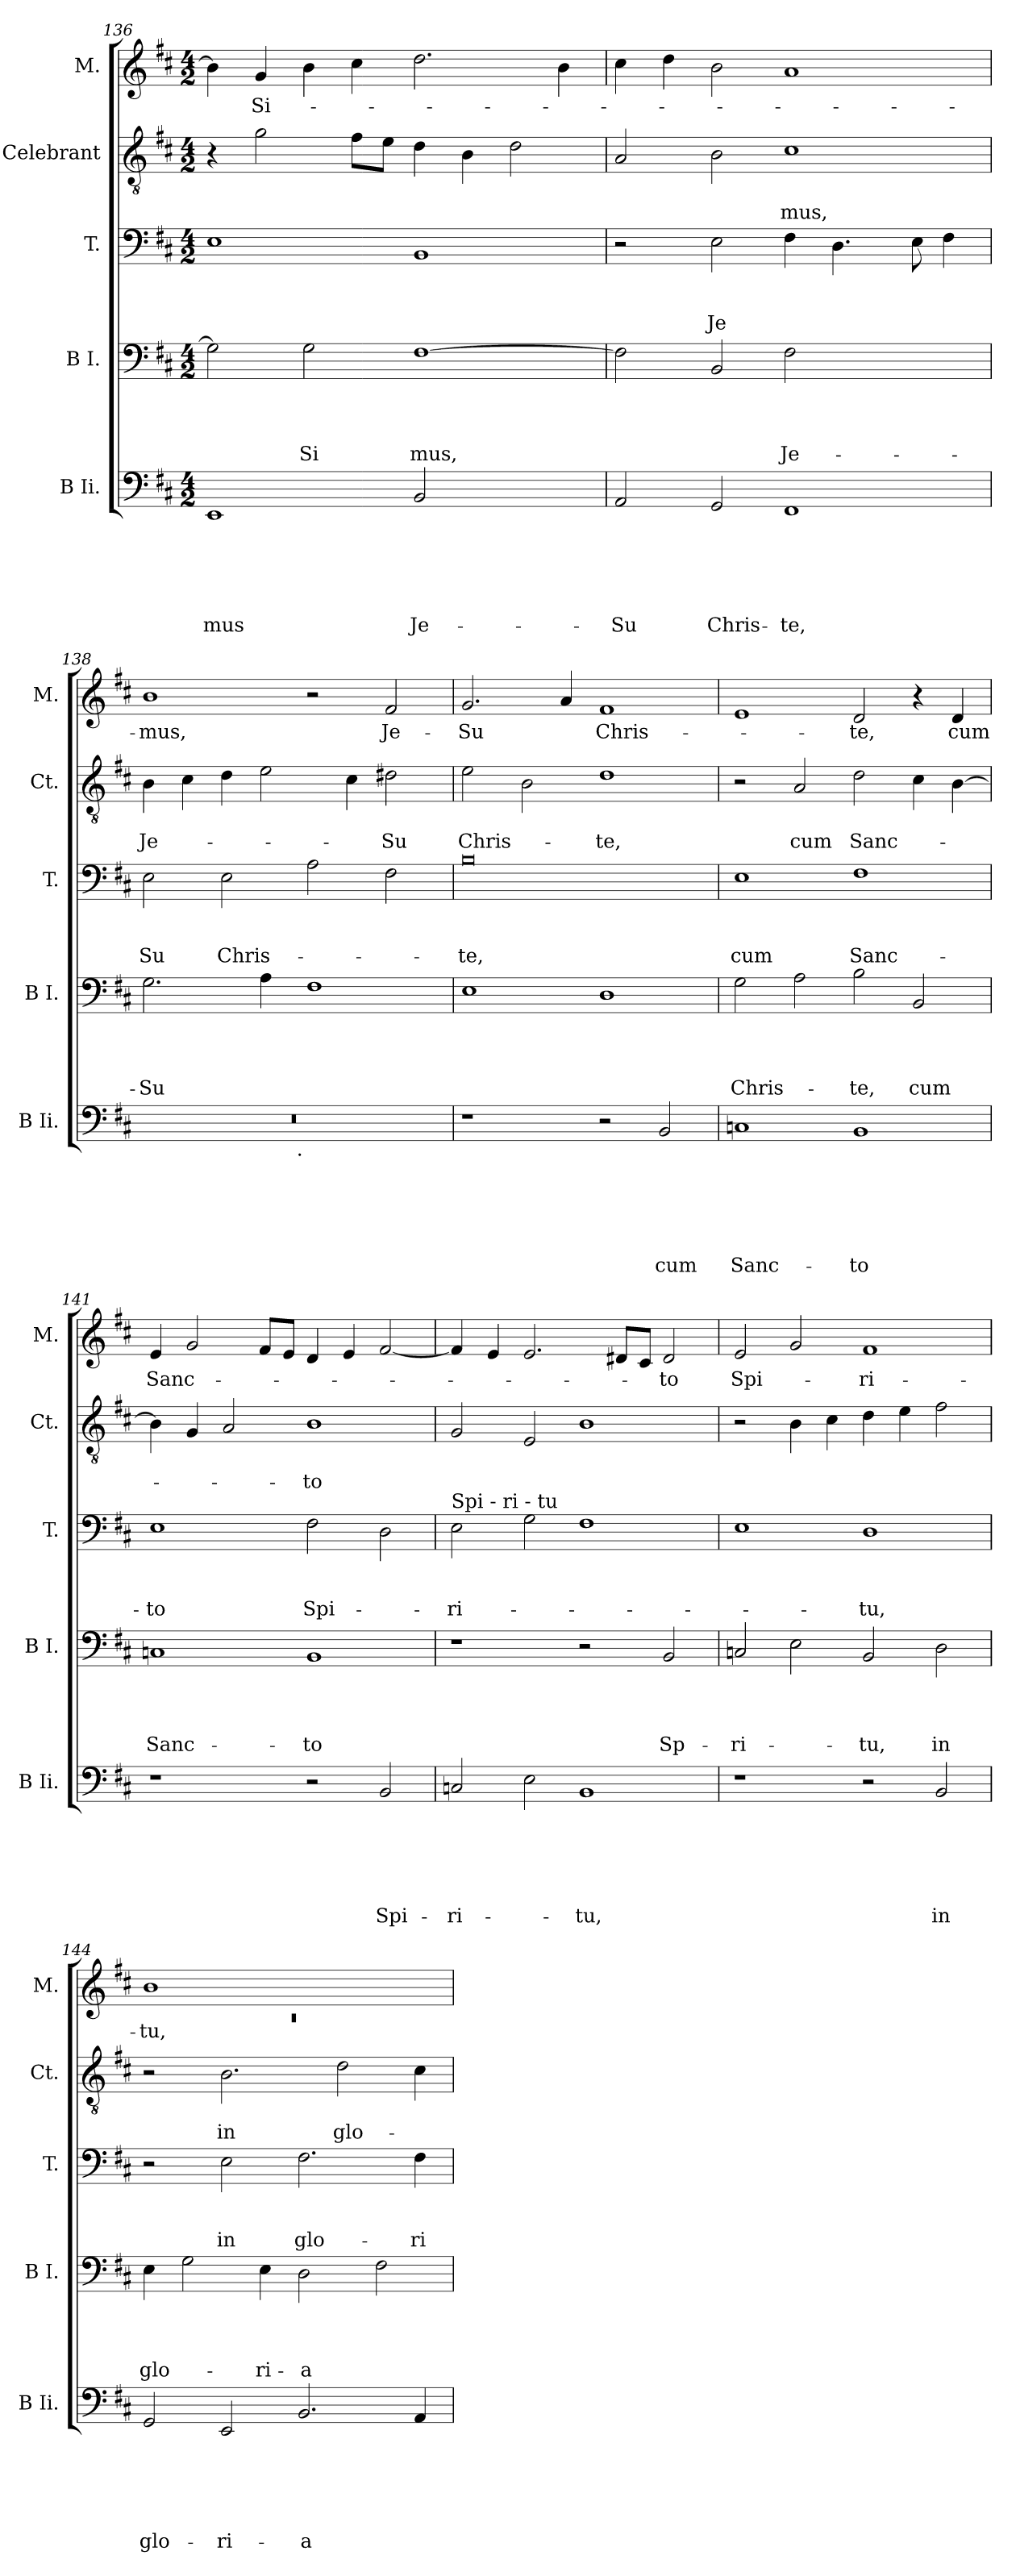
**kern	**text	**text	**text	**text	**text	**text	**kern	**text	**text	**text	**text	**kern	**text	**text	**text	**kern	**text	**text	**kern	**text
*part5	*part5	*part5	*part5	*part5	*part5	*part5	*part4	*part4	*part4	*part4	*part4	*part3	*part3	*part3	*part3	*part2	*part2	*part2	*part1	*part1
*staff5	*staff5	*staff5	*staff5	*staff5	*staff5	*staff5	*staff4	*staff4	*staff4	*staff4	*staff4	*staff3	*staff3	*staff3	*staff3	*staff2	*staff2	*staff2	*staff1	*staff1
*I"B Ii.	*	*	*	*	*	*	*I"B I.	*	*	*	*	*I"T.	*	*	*	*I"Celebrant	*	*	*I"M.	*
*I'B Ii.	*	*	*	*	*	*	*I'B I.	*	*	*	*	*I'T.	*	*	*	*I'Ct.	*	*	*I'M.	*
*clefF4	*	*	*	*	*	*	*clefF4	*	*	*	*	*clefF4	*	*	*	*clefGv2	*	*	*clefG2	*
*k[f#c#]	*	*	*	*	*	*	*k[f#c#]	*	*	*	*	*k[f#c#]	*	*	*	*k[f#c#]	*	*	*k[f#c#]	*
*D:	*	*	*	*	*	*	*D:	*	*	*	*	*D:	*	*	*	*D:	*	*	*D:	*
*M4/2	*	*	*	*	*	*	*M4/2	*	*	*	*	*M4/2	*	*	*	*M4/2	*	*	*M4/2	*
=136	=136	=136	=136	=136	=136	=136	=136	=136	=136	=136	=136	=136	=136	=136	=136	=136	=136	=136	=136	=136
!	!	!	!	!	!	!LO:LY:b	!	!	!	!	!	!	!	!	!	!	!	!	!	!
1EE	.	.	.	.	.	-mus	2G\]	.	.	.	.	1E	.	.	.	4r	.	.	4b\]	.
!	!	!	!	!	!	!	!	!	!	!	!	!	!	!	!	!	!	!	!	!LO:LY:b
.	.	.	.	.	.	.	.	.	.	.	.	.	.	.	.	2g\	.	.	4g/	-Si-
!	!	!	!	!	!	!	!	!	!	!	!LO:LY:b	!	!	!	!	!	!	!	!	!
.	.	.	.	.	.	.	2G\	.	.	.	Si	.	.	.	.	.	.	.	4b\	.
.	.	.	.	.	.	.	.	.	.	.	.	.	.	.	.	8f#\L	.	.	4cc#\	.
.	.	.	.	.	.	.	.	.	.	.	.	.	.	.	.	8e\J	.	.	.	.
!	!	!	!	!	!	!LO:LY:b	!	!	!	!	!LO:LY:b	!	!	!	!	!	!	!	!	!
2BB/	.	.	.	.	.	Je-	[>1F#	.	.	.	mus,	1BB	.	.	.	4d\	.	.	2.dd\	.
.	.	.	.	.	.	.	.	.	.	.	.	.	.	.	.	4B\	.	.	.	.
2ryy	.	.	.	.	.	.	.	.	.	.	.	.	.	.	.	2d\	.	.	.	.
.	.	.	.	.	.	.	.	.	.	.	.	.	.	.	.	.	.	.	4b\	.
=137	=137	=137	=137	=137	=137	=137	=137	=137	=137	=137	=137	=137	=137	=137	=137	=137	=137	=137	=137	=137
!	!	!	!	!	!	!LO:LY:b	!	!	!	!	!	!	!	!	!	!	!	!	!	!
2AA/	.	.	.	.	.	-Su	2F#\]	.	.	.	.	2r	.	.	.	2A/	.	.	4cc#\	.
.	.	.	.	.	.	.	.	.	.	.	.	.	.	.	.	.	.	.	4dd\	.
!	!	!	!	!	!	!LO:LY:b	!	!	!	!	!	!	!	!	!LO:LY:b	!	!	!	!	!
2GG/	.	.	.	.	.	Chris-	2BB/	.	.	.	.	2E\	.	.	Je	2B\	.	.	2b\	.
!	!	!	!	!	!	!LO:LY:b	!	!	!	!	!LO:LY:b	!	!	!	!	!	!	!LO:LY:b	!	!
1FF#	.	.	.	.	.	-te,	2F#\	.	.	.	Je-	4F#\	.	.	.	1c#	.	-mus,	1a	.
.	.	.	.	.	.	.	.	.	.	.	.	4.D\	.	.	.	.	.	.	.	.
.	.	.	.	.	.	.	2ryy	.	.	.	.	.	.	.	.	.	.	.	.	.
.	.	.	.	.	.	.	.	.	.	.	.	8E\	.	.	.	.	.	.	.	.
.	.	.	.	.	.	.	.	.	.	.	.	4F#\	.	.	.	.	.	.	.	.
=138	=138	=138	=138	=138	=138	=138	=138	=138	=138	=138	=138	=138	=138	=138	=138	=138	=138	=138	=138	=138
!	!	!	!	!	!	!	!	!	!	!	!LO:LY:b	!	!	!	!LO:LY:b	!	!	!LO:LY:b	!	!LO:LY:b
*^	*	*	*	*	*	*	*	*	*	*	*	*	*	*	*	*	*	*	*	*
0r	2ryy	.	.	.	.	.	.	2.G\	.	.	.	-Su	2E\	.	.	Su	4B\	.	Je-	1b	-mus,
.	.	.	.	.	.	.	.	.	.	.	.	.	.	.	.	.	4c#\	.	.	.	.
!	!	!	!	!	!	!	!	!	!	!	!	!	!	!	!	!LO:LY:b	!	!	!	!	!
.	4...ryy	.	.	.	.	.	.	.	.	.	.	.	2E\	.	.	Chris-	4d\	.	.	.	.
.	.	.	.	.	.	.	.	4A\	.	.	.	.	.	.	.	.	2e\	.	.	.	.
!	!LO:TX:b:t=.	!	!	!	!	!	!	!	!	!	!	!	!	!	!	!	!	!	!	!	!
.	1ryy	.	.	.	.	.	.	.	.	.	.	.	.	.	.	.	.	.	.	.	.
.	.	.	.	.	.	.	.	1F#	.	.	.	.	2A\	.	.	.	.	.	.	2r	.
.	.	.	.	.	.	.	.	.	.	.	.	.	.	.	.	.	4c#\	.	.	.	.
!	!	!	!	!	!	!	!	!	!	!	!	!	!	!	!	!	!	!	!LO:LY:b	!	!LO:LY:b
.	.	.	.	.	.	.	.	.	.	.	.	.	2F#\	.	.	.	2d#\	.	-Su	2f#/	Je-
.	32ryy	.	.	.	.	.	.	.	.	.	.	.	.	.	.	.	.	.	.	.	.
!!LO:PB:g=z
=139	=139	=139	=139	=139	=139	=139	=139	=139	=139	=139	=139	=139	=139	=139	=139	=139	=139	=139	=139	=139	=139
!	!	!	!	!	!	!	!	!	!	!	!	!	!	!	!	!LO:LY:b	!	!	!LO:LY:b	!	!LO:LY:b
*v	*v	*	*	*	*	*	*	*	*	*	*	*	*	*	*	*	*	*	*	*	*
1r	.	.	.	.	.	.	1E	.	.	.	.	0B	.	.	-te,	2e\	.	Chris-	2.g/	-Su
.	.	.	.	.	.	.	.	.	.	.	.	.	.	.	.	2B\	.	.	.	.
.	.	.	.	.	.	.	.	.	.	.	.	.	.	.	.	.	.	.	4a/	.
!	!	!	!	!	!	!	!	!	!	!	!	!	!	!	!	!	!	!LO:LY:b	!	!LO:LY:b
2r	.	.	.	.	.	.	1D	.	.	.	.	.	.	.	.	1d	.	-te,	1f#	Chris-
!	!	!	!	!	!	!LO:LY:b	!	!	!	!	!	!	!	!	!	!	!	!	!	!
2BB/	.	.	.	.	.	cum	.	.	.	.	.	.	.	.	.	.	.	.	.	.
=140	=140	=140	=140	=140	=140	=140	=140	=140	=140	=140	=140	=140	=140	=140	=140	=140	=140	=140	=140	=140
!	!	!	!	!	!	!LO:LY:b	!	!	!	!	!LO:LY:b	!	!	!	!LO:LY:b	!	!	!	!	!
1Cn	.	.	.	.	.	Sanc-	2G\	.	.	.	Chris-	1E	.	.	cum	2r	.	.	1e	.
!	!	!	!	!	!	!	!	!	!	!	!	!	!	!	!	!	!	!LO:LY:b	!	!
.	.	.	.	.	.	.	2A\	.	.	.	.	.	.	.	.	2A/	.	cum	.	.
!	!	!	!	!	!	!LO:LY:b	!	!	!	!	!LO:LY:b	!	!	!	!LO:LY:b	!	!	!LO:LY:b	!	!LO:LY:b
1BB	.	.	.	.	.	-to	2B\	.	.	.	-te,	1F#	.	.	Sanc-	2d\	.	Sanc-	2d/	-te,
!	!	!	!	!	!	!	!	!	!	!	!LO:LY:b	!	!	!	!	!	!	!	!	!
.	.	.	.	.	.	.	2BB/	.	.	.	cum	.	.	.	.	4c#\	.	.	4r	.
!	!	!	!	!	!	!	!	!	!	!	!	!	!	!	!	!	!	!	!	!LO:LY:b
.	.	.	.	.	.	.	.	.	.	.	.	.	.	.	.	[>4B\	.	.	4d/	cum
=141	=141	=141	=141	=141	=141	=141	=141	=141	=141	=141	=141	=141	=141	=141	=141	=141	=141	=141	=141	=141
!	!	!	!	!	!	!	!	!	!	!	!LO:LY:b	!	!	!	!LO:LY:b	!	!	!	!	!LO:LY:b
1r	.	.	.	.	.	.	1Cn	.	.	.	Sanc-	1E	.	.	-to	4B\]	.	.	4e/	Sanc-
.	.	.	.	.	.	.	.	.	.	.	.	.	.	.	.	4G/	.	.	2g/	.
.	.	.	.	.	.	.	.	.	.	.	.	.	.	.	.	2A/	.	.	.	.
.	.	.	.	.	.	.	.	.	.	.	.	.	.	.	.	.	.	.	8f#/L	.
.	.	.	.	.	.	.	.	.	.	.	.	.	.	.	.	.	.	.	8e/J	.
!	!	!	!	!	!	!	!	!	!	!	!LO:LY:b	!	!	!	!LO:LY:b	!	!	!LO:LY:b	!	!
2r	.	.	.	.	.	.	1BB	.	.	.	-to	2F#\	.	.	Spi-	1B	.	-to	4d/	.
.	.	.	.	.	.	.	.	.	.	.	.	.	.	.	.	.	.	.	4e/	.
!	!	!	!	!	!	!LO:LY:b	!	!	!	!	!	!	!	!	!	!	!	!	!	!
2BB/	.	.	.	.	.	Spi-	.	.	.	.	.	2D\	.	.	.	.	.	.	[<2f#/	.
=142	=142	=142	=142	=142	=142	=142	=142	=142	=142	=142	=142	=142	=142	=142	=142	=142	=142	=142	=142	=142
!	!	!	!	!	!	!	!	!	!	!	!	!LO:TX:a:t=Spi - ri - tu	!	!	!	!	!	!	!	!
!	!	!	!	!	!	!LO:LY:b	!	!	!	!	!	!	!	!	!LO:LY:b	!	!	!	!	!
2Cn>/	.	.	.	.	.	-ri-	1r	.	.	.	.	2E\	.	.	-ri-	2G/	.	.	4f#/]	.
.	.	.	.	.	.	.	.	.	.	.	.	.	.	.	.	.	.	.	4e/	.
2E\	.	.	.	.	.	.	.	.	.	.	.	2G\	.	.	.	2E/	.	.	2.e/	.
!	!	!	!	!	!	!LO:LY:b	!	!	!	!	!	!	!	!	!	!	!	!	!	!
1BB	.	.	.	.	.	-tu,	2r	.	.	.	.	1F#	.	.	.	1B	.	.	.	.
.	.	.	.	.	.	.	.	.	.	.	.	.	.	.	.	.	.	.	8d#/L	.
.	.	.	.	.	.	.	.	.	.	.	.	.	.	.	.	.	.	.	8c#/J	.
!	!	!	!	!	!	!	!	!	!	!	!LO:LY:b	!	!	!	!	!	!	!	!	!LO:LY:b
.	.	.	.	.	.	.	2BB/	.	.	.	Sp-	.	.	.	.	.	.	.	2d#/	-to
=143	=143	=143	=143	=143	=143	=143	=143	=143	=143	=143	=143	=143	=143	=143	=143	=143	=143	=143	=143	=143
!	!	!	!	!	!	!	!	!	!	!	!LO:LY:b	!	!	!	!	!	!	!	!	!LO:LY:b
1r	.	.	.	.	.	.	2Cn</	.	.	.	-ri-	1E	.	.	.	2r	.	.	2e/	Spi-
.	.	.	.	.	.	.	2E\	.	.	.	.	.	.	.	.	4B\	.	.	2g/	.
.	.	.	.	.	.	.	.	.	.	.	.	.	.	.	.	4c#\	.	.	.	.
!	!	!	!	!	!	!	!	!	!	!	!LO:LY:b	!	!	!	!LO:LY:b	!	!	!	!	!LO:LY:b
2r	.	.	.	.	.	.	2BB/	.	.	.	-tu,	1D	.	.	-tu,	4d\	.	.	1f#	-ri-
.	.	.	.	.	.	.	.	.	.	.	.	.	.	.	.	4e\	.	.	.	.
!	!	!	!	!	!	!LO:LY:b	!	!	!	!	!LO:LY:b	!	!	!	!	!	!	!	!	!
2BB/	.	.	.	.	.	in	2D\	.	.	.	in	.	.	.	.	2f#\	.	.	.	.
!!LO:LB:g=z
=144	=144	=144	=144	=144	=144	=144	=144	=144	=144	=144	=144	=144	=144	=144	=144	=144	=144	=144	=144	=144
*	*	*	*	*	*	*	*	*	*	*	*	*	*	*	*	*	*	*	*^	*
!	!	!	!	!	!	!LO:LY:b	!	!	!	!	!LO:LY:b	!	!	!	!	!	!	!	!	!LO:N:vis=1	!LO:LY:b
2GG/	.	.	.	.	.	glo-	4E\	.	.	.	glo-	2r	.	.	.	2r	.	.	1b	0rc	-tu,
.	.	.	.	.	.	.	2G\	.	.	.	.	.	.	.	.	.	.	.	.	.	.
!	!	!	!	!	!	!LO:LY:b	!	!	!	!	!	!	!	!	!LO:LY:b	!	!	!LO:LY:b	!	!	!
2EE/	.	.	.	.	.	-ri-	.	.	.	.	.	2E\	.	.	in	2.B\	.	in	.	.	.
!	!	!	!	!	!	!	!	!	!	!	!LO:LY:b	!	!	!	!	!	!	!	!	!	!
.	.	.	.	.	.	.	4E\	.	.	.	-ri-	.	.	.	.	.	.	.	.	.	.
!	!	!	!	!	!	!LO:LY:b	!	!	!	!	!LO:LY:b	!	!	!	!LO:LY:b	!	!	!	!	!	!
2.BB/	.	.	.	.	.	-a	2D\	.	.	.	-a	2.F#\	.	.	glo-	.	.	.	1ryy	.	.
!	!	!	!	!	!	!	!	!	!	!	!	!	!	!	!	!	!	!LO:LY:b	!	!	!
.	.	.	.	.	.	.	.	.	.	.	.	.	.	.	.	2d\	.	glo-	.	.	.
.	.	.	.	.	.	.	2F#\	.	.	.	.	.	.	.	.	.	.	.	.	.	.
!	!	!	!	!	!	!	!	!	!	!	!	!	!	!	!LO:LY:b	!	!	!	!	!	!
4AA/	.	.	.	.	.	.	.	.	.	.	.	4F#\	.	.	-ri-	4c#\	.	.	.	.	.
*	*	*	*	*	*	*	*	*	*	*	*	*	*	*	*	*	*	*	*v	*v	*
=	=	=	=	=	=	=	=	=	=	=	=	=	=	=	=	=	=	=	=	=
*-	*-	*-	*-	*-	*-	*-	*-	*-	*-	*-	*-	*-	*-	*-	*-	*-	*-	*-	*-	*-
